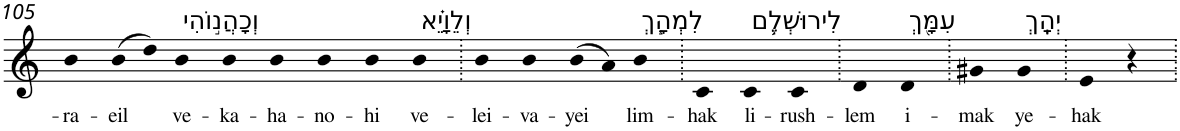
**kern	**text
*part1	*part1
*staff1	*staff1
*I"Piano	*
*I'Pno	*
!!LO:PB:g=z
*clefG2	*
*k[]	*
=105	=105
!	!LO:LY:b
4b	-ra-
!	!LO:LY:b
(>8b	-eil
8dd)	.
!LO:TX:a:t=וְכָהֲנ֣וֹהִי	!
!	!LO:LY:b
4b	ve-
!	!LO:LY:b
4b	-ka-
!	!LO:LY:b
4b	-ha-
!	!LO:LY:b
4b	-no-
!	!LO:LY:b
4b	-hi
!LO:TX:a:t=וְלֵוָיֵ֗א	!
!	!LO:LY:b
4b	ve-
=106.	=106.
!	!LO:LY:b
4b	-lei-
!	!LO:LY:b
4b	-va-
!	!LO:LY:b
(>8b	-yei
8a)	.
!LO:TX:a:t=לִמְהָ֧ךְ	!
!	!LO:LY:b
4b	lim-
=107.	=107.
!	!LO:LY:b
4c	-hak
!LO:TX:a:t=לִירוּשְׁלֶ֛ם	!
!	!LO:LY:b
4c	li-
!	!LO:LY:b
4c	-rush-
=108.	=108.
!	!LO:LY:b
4d	-lem
!LO:TX:a:t=עִמָּ֖ךְ	!
!	!LO:LY:b
4d	i-
=109.	=109.
!	!LO:LY:b
4g#X	-mak
!LO:TX:a:t=יְהָֽךְ	!
!	!LO:LY:b
4g#	ye-
=110.	=110.
!	!LO:LY:b
4e	-hak
4r	.
=.	=.
*-	*-
